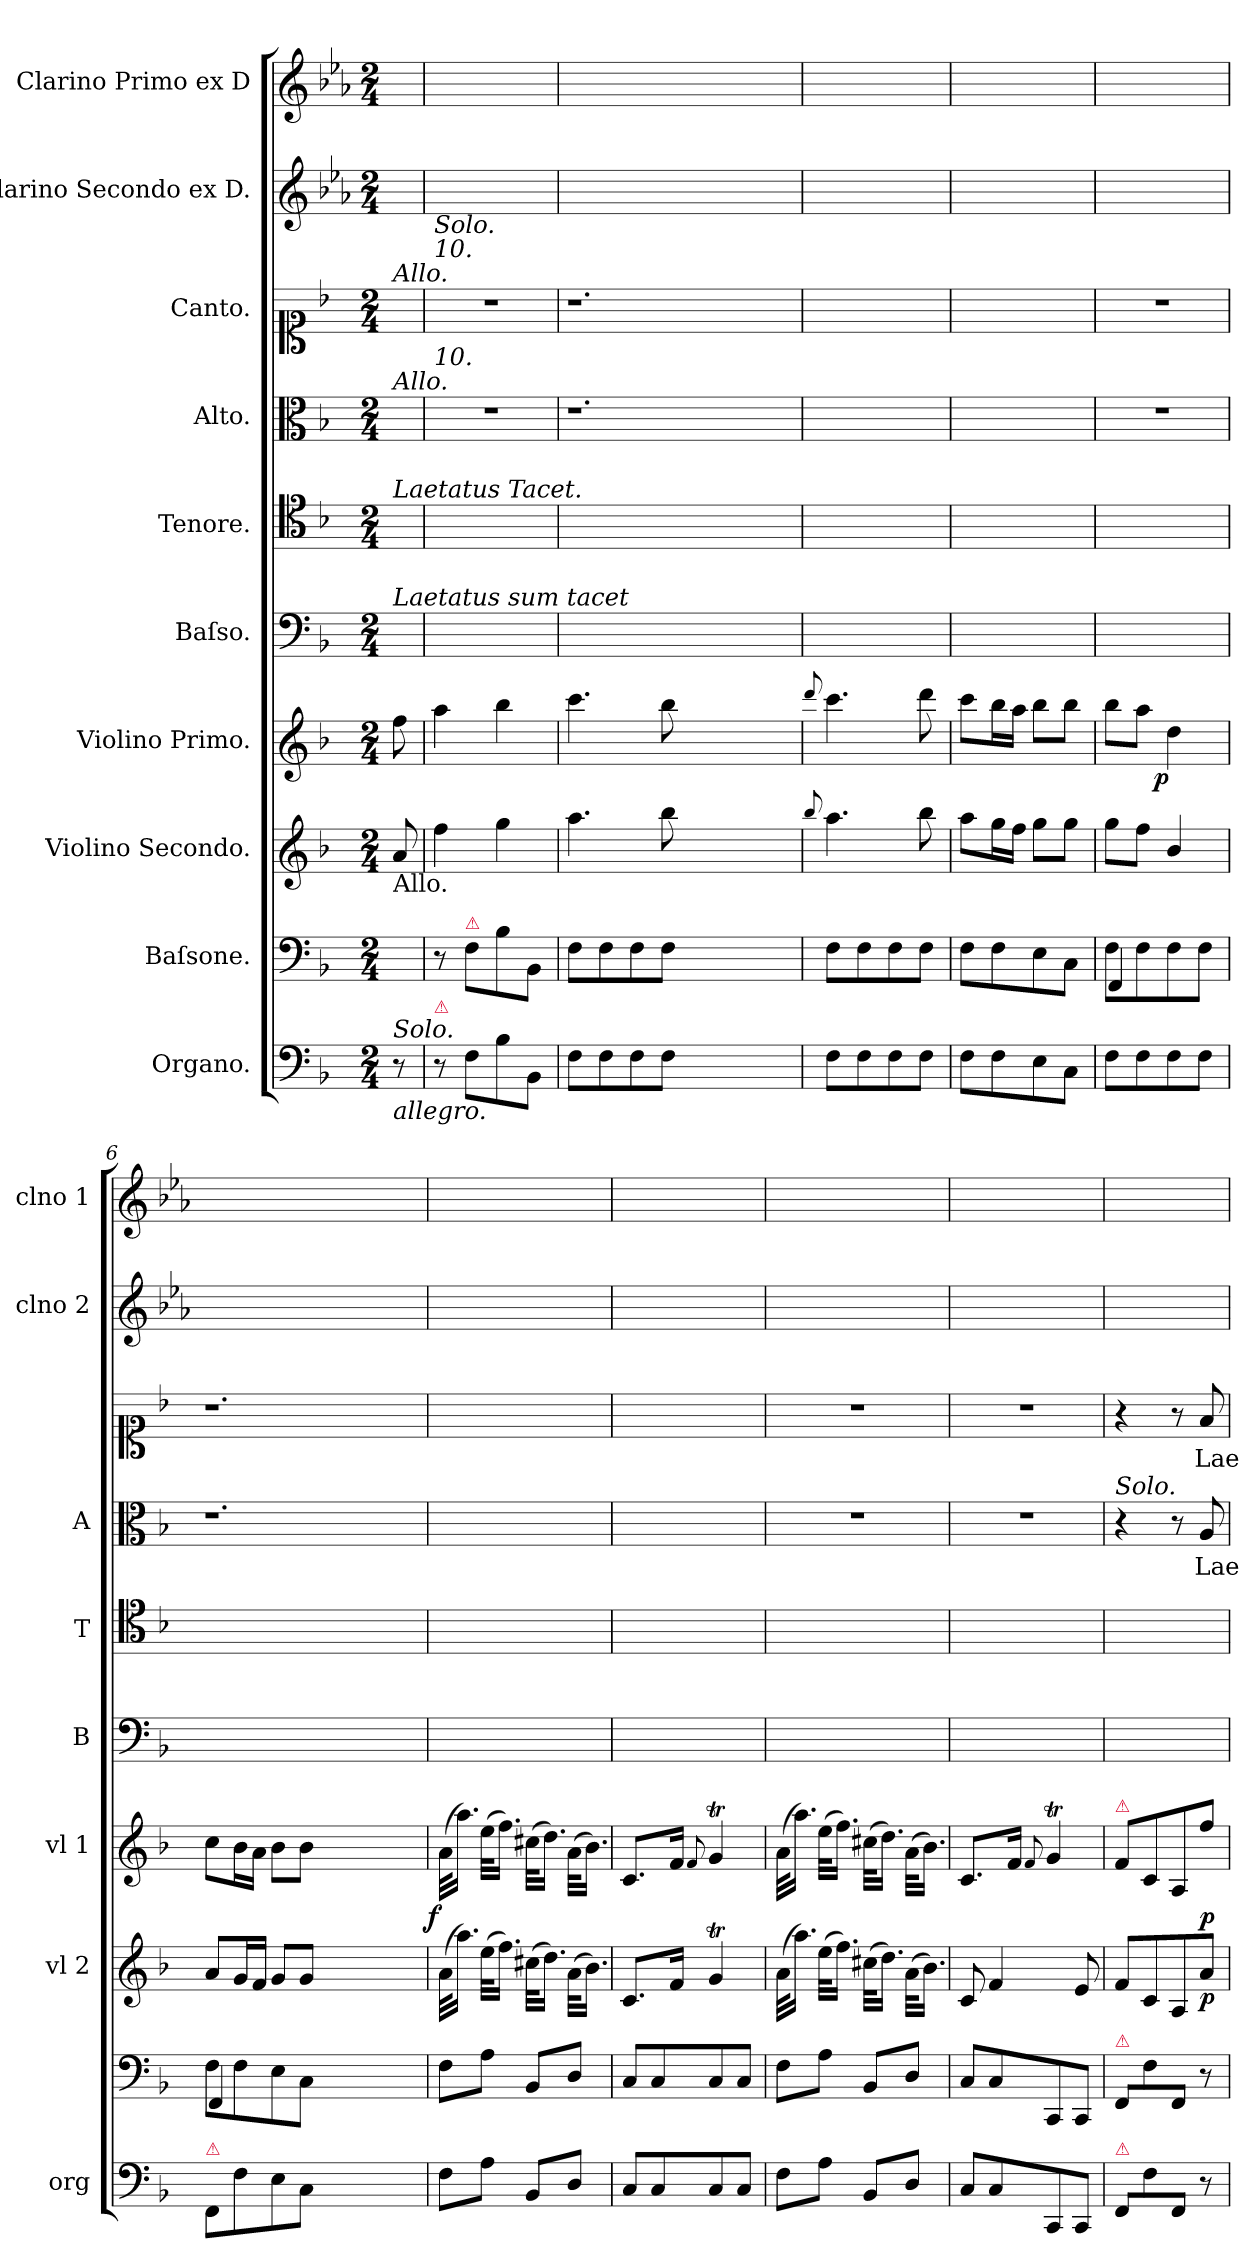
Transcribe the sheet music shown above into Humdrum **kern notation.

**kern	**kern	**kern	**dynam	**kern	**dynam	**kern	**kern	**kern	**text	**kern	**text	**kern	**kern
*part10	*part9	*part8	*part8	*part7	*part7	*part6	*part5	*part4	*part4	*part3	*part3	*part2	*part1
*staff10	*staff9	*staff8	*staff8	*staff7	*staff7	*staff6	*staff5	*staff4	*staff4	*staff3	*staff3	*staff2	*staff1
*I"Organo.	*I"Baſsone.	*I"Violino Secondo.	*	*I"Violino Primo.	*	*I"Baſso.	*I"Tenore.	*I"Alto.	*	*I"Canto.	*	*I"Clarino Secondo ex D.	*I"Clarino Primo ex D
*I'org	*	*I'vl 2	*	*I'vl 1	*	*I'B	*I'T	*I'A	*	*	*	*I'clno 2	*I'clno 1
*clefF4	*clefF4	*clefG2	*	*clefG2	*	*clefF4	*clefC4	*clefC3	*	*clefC1	*	*clefG2	*clefG2
*	*	*	*	*	*	*	*	*	*	*	*	*ITrd-1c-2	*ITrd-1c-2
*k[b-]	*k[b-]	*k[b-]	*	*k[b-]	*	*k[b-]	*k[b-]	*k[b-]	*	*k[b-]	*	*k[b-]	*k[b-]
*F:	*F:	*F:	*	*F:	*	*F:	*F:	*F:	*	*F:	*	*F:	*F:
*M2/4	*M2/4	*M2/4	*	*M2/4	*	*M2/4	*M2/4	*M2/4	*	*M2/4	*	*M2/4	*M2/4
=	=	=	=	=	=	=	=	=	=	=	=	=	=
!	!	!	!	!	!	!	!	!	!	!LO:TX:a:i:t=Allo.	!	!	!
!	!	!	!	!	!	!	!	!LO:TX:a:i:t=Allo.	!	!	!	!	!
!	!	!	!	!	!	!	!LO:TX:a:i:t=Laetatus Tacet.	!	!	!	!	!	!
!	!	!	!	!	!	!LO:TX:a:i:t=Laetatus sum tacet	!	!	!	!	!	!	!
!	!	!LO:TX:b:t=Allo.	!	!	!	!	!	!	!	!	!	!	!
!LO:TX:b:i:t=allegro.	!	!	!	!	!	!	!	!	!	!	!	!	!
!LO:TX:a:i:t=Solo.	!	!	!	!	!	!	!	!	!	!	!	!	!
8r	8ryy	8a/	.	8ff\	.	8ryy	8ryy	8ryy	.	8ryy	.	8ryy	8ryy
=1	=1	=1	=1	=1	=1	=1	=1	=1	=1	=1	=1	=1	=1
!	!	!	!	!	!	!	!	!	!	!LO:TX:a:i:t=10.	!	!	!
!	!	!	!	!	!	!	!	!	!	!LO:TX:a:i:t=Solo.	!	!	!
!	!	!	!	!	!	!	!	!LO:TX:a:i:t=10.	!	!	!	!	!
!LO:TX:a:color=crimson:t=⚠	!	!	!	!	!	!	!	!	!	!	!	!	!
8r	8r	4ff\	.	4aa\	.	2ryy	2ryy	2r	.	2r	.	2ryy	2ryy
!	!LO:TX:a:color=crimson:t=⚠	!	!	!	!	!	!	!	!	!	!	!	!
8F\L	8F\L	.	.	.	.	.	.	.	.	.	.	.	.
8B-\	8B-\	4gg\	.	4bb-\	.	.	.	.	.	.	.	.	.
8BB-/J	8BB-/J	.	.	.	.	.	.	.	.	.	.	.	.
=2	=2	=2	=2	=2	=2	=2	=2	=2	=2	=2	=2	=2	=2
8F\L	8F\L	4.aa\	.	4.ccc\	.	2ryy	2ryy	1.r	.	1.r	.	2ryy	2ryy
8F\	8F\	.	.	.	.	.	.	.	.	.	.	.	.
8F\	8F\	.	.	.	.	.	.	.	.	.	.	.	.
8F\J	8F\J	8bb-\	.	8bb-\	.	.	.	.	.	.	.	.	.
1ryy	1ryy	1ryy	.	1ryy	.	1ryy	1ryy	.	.	.	.	1ryy	1ryy
=3	=3	=3	=3	=3	=3	=3	=3	=3	=3	=3	=3	=3	=3
.	.	8qqbb-/	.	8qqddd/	.	.	.	.	.	.	.	.	.
8F\L	8F\L	4.aa\	.	4.ccc\	.	2ryy	2ryy	2ryy	.	2ryy	.	2ryy	2ryy
8F\	8F\	.	.	.	.	.	.	.	.	.	.	.	.
8F\	8F\	.	.	.	.	.	.	.	.	.	.	.	.
8F\J	8F\J	8bb-\	.	8ddd\	.	.	.	.	.	.	.	.	.
=4	=4	=4	=4	=4	=4	=4	=4	=4	=4	=4	=4	=4	=4
8F\L	8F\L	8aa\L	.	8ccc\L	.	2ryy	2ryy	2ryy	.	2ryy	.	2ryy	2ryy
8F\	8F\	16gg\L	.	16bb-\L	.	.	.	.	.	.	.	.	.
.	.	16ff\JJ	.	16aa\JJ	.	.	.	.	.	.	.	.	.
8E\	8E\	8gg\L	.	8bb-\L	.	.	.	.	.	.	.	.	.
8C\J	8C\J	8gg\J	.	8bb-\J	.	.	.	.	.	.	.	.	.
=5	=5	=5	=5	=5	=5	=5	=5	=5	=5	=5	=5	=5	=5
*	*^	*	*	*	*	*	*	*	*	*	*	*	*
8F\L	8F\L	4FF/	8gg\L	.	8bb-\L	.	2ryy	2ryy	2r	.	2r	.	2ryy	2ryy
8F\	8F\	.	8ff\J	.	8aa\J	.	.	.	.	.	.	.	.	.
!	!	!	!	!	!	!LO:DY:rj	!	!	!	!	!	!	!	!
8F\	8F\	4ryy	4b-/	pia	4dd\	p	.	.	.	.	.	.	.	.
8F\J	8F\J	.	.	.	.	.	.	.	.	.	.	.	.	.
=6	=6	=6	=6	=6	=6	=6	=6	=6	=6	=6	=6	=6	=6	=6
!LO:TX:a:color=crimson:t=⚠	!	!	!	!	!	!	!	!	!	!	!	!	!	!
8FF/L	8F\L	4FF/	8a/L	.	8cc\L	.	2ryy	2ryy	1.r	.	1.r	.	2ryy	2ryy
8F\	8F\	.	16g/L	.	16b-\L	.	.	.	.	.	.	.	.	.
.	.	.	16f/JJ	.	16a\JJ	.	.	.	.	.	.	.	.	.
8E\	8E\	4ryy	8g/L	.	8b-\L	.	.	.	.	.	.	.	.	.
8C\J	8C\J	.	8g/J	.	8b-\J	.	.	.	.	.	.	.	.	.
1ryy	1ryy	1ryy	1ryy	.	1ryy	.	1ryy	1ryy	.	.	.	.	1ryy	1ryy
=7	=7	=7	=7	=7	=7	=7	=7	=7	=7	=7	=7	=7	=7	=7
!	!	!	!	!LO:DY:rj	!	!LO:DY:rj	!	!	!	!	!	!	!	!
*	*v	*v	*	*	*	*	*	*	*	*	*	*	*	*
8F\L	8F\L	(32a\KLL	for	(32a\KLL	f	2ryy	2ryy	2ryy	.	2ryy	.	2ryy	2ryy
.	.	16.aa\JJ)	.	16.aa\JJ)	.	.	.	.	.	.	.	.	.
8A\J	8A\J	(32ee\KLL	.	(32ee\KLL	.	.	.	.	.	.	.	.	.
.	.	16.ff\JJ)	.	16.ff\JJ)	.	.	.	.	.	.	.	.	.
8BB-/L	8BB-/L	(32cc#X\KLL	.	(32cc#X\KLL	.	.	.	.	.	.	.	.	.
.	.	16.dd\JJ)	.	16.dd\JJ)	.	.	.	.	.	.	.	.	.
8D/J	8D/J	(32a\KLL	.	(32a\KLL	.	.	.	.	.	.	.	.	.
.	.	16.b-\JJ)	.	16.b-\JJ)	.	.	.	.	.	.	.	.	.
=8	=8	=8	=8	=8	=8	=8	=8	=8	=8	=8	=8	=8	=8
8C/L	8C/L	8.c/L	.	8.c/L	.	2ryy	2ryy	2ryy	.	2ryy	.	2ryy	2ryy
8C/	8C/	.	.	.	.	.	.	.	.	.	.	.	.
.	.	16f/Jk	.	16f/Jk	.	.	.	.	.	.	.	.	.
.	.	.	.	8qqf/	.	.	.	.	.	.	.	.	.
8C/	8C/	4gT/	.	4gT/	.	.	.	.	.	.	.	.	.
8C/J	8C/J	.	.	.	.	.	.	.	.	.	.	.	.
=9	=9	=9	=9	=9	=9	=9	=9	=9	=9	=9	=9	=9	=9
8F\L	8F\L	(32a\KLL	.	(32a\KLL	.	2ryy	2ryy	2r	.	2r	.	2ryy	2ryy
.	.	16.aa\JJ)	.	16.aa\JJ)	.	.	.	.	.	.	.	.	.
8A\J	8A\J	(32ee\KLL	.	(32ee\KLL	.	.	.	.	.	.	.	.	.
.	.	16.ff\JJ)	.	16.ff\JJ)	.	.	.	.	.	.	.	.	.
8BB-/L	8BB-/L	(32cc#X\KLL	.	(32cc#X\KLL	.	.	.	.	.	.	.	.	.
.	.	16.dd\JJ)	.	16.dd\JJ)	.	.	.	.	.	.	.	.	.
8D/J	8D/J	(32a\KLL	.	(32a\KLL	.	.	.	.	.	.	.	.	.
.	.	16.b-\JJ)	.	16.b-\JJ)	.	.	.	.	.	.	.	.	.
=10	=10	=10	=10	=10	=10	=10	=10	=10	=10	=10	=10	=10	=10
8C/L	8C/L	8c/	.	8.c/L	.	2ryy	2ryy	2r	.	2r	.	2ryy	2ryy
8C/	8C/	4f/	.	.	.	.	.	.	.	.	.	.	.
.	.	.	.	16f/Jk	.	.	.	.	.	.	.	.	.
.	.	.	.	8qqf/	.	.	.	.	.	.	.	.	.
8CC/	8CC/	.	.	4gT/	.	.	.	.	.	.	.	.	.
8CC/J	8CC/J	8e/	.	.	.	.	.	.	.	.	.	.	.
=11	=11	=11	=11	=11	=11	=11	=11	=11	=11	=11	=11	=11	=11
!	!	!	!	!	!	!	!	!LO:TX:a:i:t=Solo.	!	!	!	!	!
!	!	!	!	!LO:TX:a:color=crimson:t=⚠	!	!	!	!	!	!	!	!	!
!	!LO:TX:a:color=crimson:t=⚠	!	!	!	!	!	!	!	!	!	!	!	!
!LO:TX:a:color=crimson:t=⚠	!	!	!	!	!	!	!	!	!	!	!	!	!
8FF/L	8FF/L	8f/L	.	8f/L	.	2ryy	2ryy	4r	.	4r	.	2ryy	2ryy
8F\	8F\	8c/	.	8c/	.	.	.	.	.	.	.	.	.
8FF/J	8FF/J	8A/	.	8A/	.	.	.	8r	.	8r	.	.	.
8r	8r	8a/J	p	8ff\J	p	.	.	8A/	Lae-	8f/	Lae-	.	.
=	=	=	=	=	=	=	=	=	=	=	=	=	=
*-	*-	*-	*-	*-	*-	*-	*-	*-	*-	*-	*-	*-	*-
